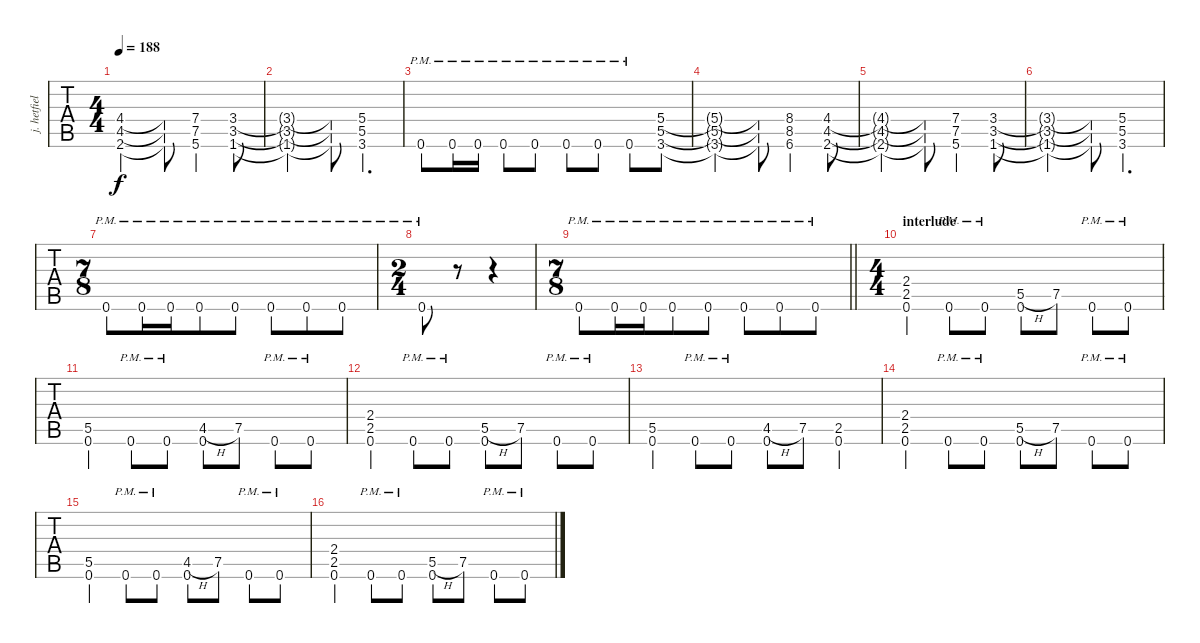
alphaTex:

\track ("j. hetfield - rhythm guitar" "j. hetfiel") {instrument distortionguitar}
\staff {tabs}
\tuning (E4 B3 G3 D3 A2 E2) {hide}
\ts (4 4)
\tempo 188
\clef g2
\ks c
(4.4{t} 4.5{t} 2.6{t}).2{dy f} (4.4{t} 4.5{t} 2.6{t}).8 (7.4 7.5 5.6).4 (3.4 3.5 1.6).8 |
(3.4{t} 3.5{t} 1.6{t}).2 (3.4{t} 3.5{t} 1.6{t}).8 (5.4 5.5 3.6).4{d} |
0.6{pm}.8 0.6{pm}.16 0.6{pm}.16 0.6{pm}.8 0.6{pm}.8 0.6{pm}.8 0.6{pm}.8 0.6{pm}.8 (5.4 5.5 3.6).8 |
(5.4{t} 5.5{t} 3.6{t}).2 (5.4{t} 5.5{t} 3.6{t}).8 (8.4 8.5 6.6).4 (4.4 4.5 2.6).8 |
(4.4{t} 4.5{t} 2.6{t}).2 (4.4{t} 4.5{t} 2.6{t}).8 (7.4 7.5 5.6).4 (3.4 3.5 1.6).8 |
(3.4{t} 3.5{t} 1.6{t}).2 (3.4{t} 3.5{t} 1.6{t}).8 (5.4 5.5 3.6).4{d} |
\ts (7 8)
0.6{pm}.8 0.6{pm}.16 0.6{pm}.16 0.6{pm}.8 0.6{pm}.8 0.6{pm}.8 0.6{pm}.8 0.6{pm}.8 |
\ts (2 4)
0.6{pm}.8 r.8 r.4 |
\ts (7 8)
\barLineRight lightlight
0.6{pm}.8 0.6{pm}.16 0.6{pm}.16 0.6{pm}.8 0.6{pm}.8 0.6{pm}.8 0.6{pm}.8 0.6{pm}.8 |
\ts (4 4)
\section ("" "interlude")
(2.4 2.5 0.6).4 0.6{pm}.8 0.6{pm}.8 (5.5{h} 0.6).8 7.5.8 0.6{pm}.8 0.6{pm}.8 |
(5.5 0.6).4 0.6{pm}.8 0.6{pm}.8 (4.5{h} 0.6).8 7.5.8 0.6{pm}.8 0.6{pm}.8 |
(2.4 2.5 0.6).4 0.6{pm}.8 0.6{pm}.8 (5.5{h} 0.6).8 7.5.8 0.6{pm}.8 0.6{pm}.8 |
(5.5 0.6).4 0.6{pm}.8 0.6{pm}.8 (4.5{h} 0.6).8 7.5.8 (2.5 0.6).4 |
(2.4 2.5 0.6).4 0.6{pm}.8 0.6{pm}.8 (5.5{h} 0.6).8 7.5.8 0.6{pm}.8 0.6{pm}.8 |
(5.5 0.6).4 0.6{pm}.8 0.6{pm}.8 (4.5{h} 0.6).8 7.5.8 0.6{pm}.8 0.6{pm}.8 |
(2.4 2.5 0.6).4 0.6{pm}.8 0.6{pm}.8 (5.5{h} 0.6).8 7.5.8 0.6{pm}.8 0.6{pm}.8
